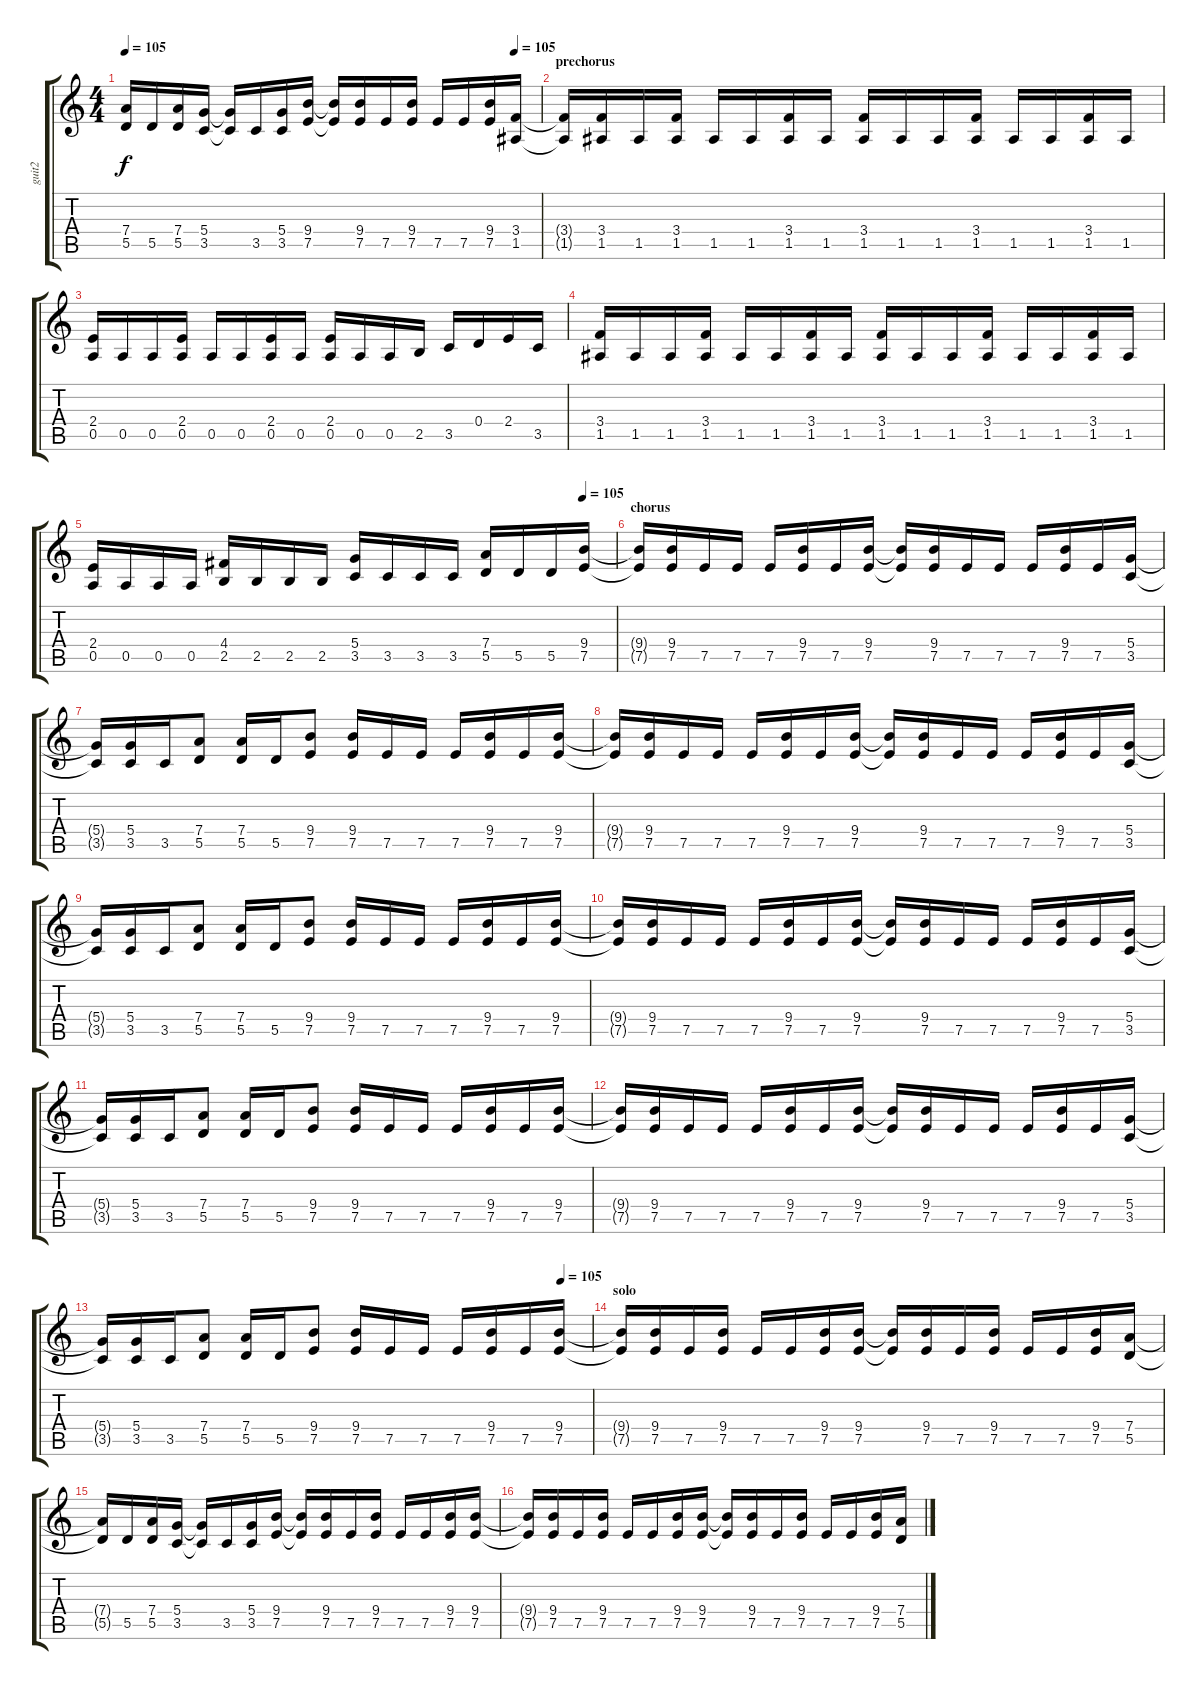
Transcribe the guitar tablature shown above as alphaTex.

\track ("guit2" "guit2") {instrument distortionguitar}
\staff {score tabs}
\tuning (E4 B3 G3 D3 A2 E2) {hide}
\ts (4 4)
\tempo 105
\tempo (105 0.9375)
\clef g2
\ks c
(7.4{t} 5.5{t}).16{dy f} 5.5.16 (7.4 5.5).16 (5.4 3.5).16 (5.4{t} 3.5{t}).16 3.5.16 (5.4 3.5).16 (9.4 7.5).16 (9.4{t} 7.5{t}).16 (9.4 7.5).16 7.5.16 (9.4 7.5).16 7.5.16 7.5.16 (9.4 7.5).16 (3.4 1.5).16 |
\section ("" "prechorus")
(3.4{t} 1.5{t}).16 (3.4 1.5).16 1.5.16 (3.4 1.5).16 1.5.16 1.5.16 (3.4 1.5).16 1.5.16 (3.4 1.5).16 1.5.16 1.5.16 (3.4 1.5).16 1.5.16 1.5.16 (3.4 1.5).16 1.5.16 |
(2.4 0.5).16 0.5.16 0.5.16 (2.4 0.5).16 0.5.16 0.5.16 (2.4 0.5).16 0.5.16 (2.4 0.5).16 0.5.16 0.5.16 2.5.16 3.5.16 0.4.16 2.4.16 3.5.16 |
(3.4 1.5).16 1.5.16 1.5.16 (3.4 1.5).16 1.5.16 1.5.16 (3.4 1.5).16 1.5.16 (3.4 1.5).16 1.5.16 1.5.16 (3.4 1.5).16 1.5.16 1.5.16 (3.4 1.5).16 1.5.16 |
\tempo (105 0.9375)
(2.4 0.5).16 0.5.16 0.5.16 0.5.16 (4.4 2.5).16 2.5.16 2.5.16 2.5.16 (5.4 3.5).16 3.5.16 3.5.16 3.5.16 (7.4 5.5).16 5.5.16 5.5.16 (9.4 7.5).16 |
\section ("" "chorus")
(9.4{t} 7.5{t}).16 (9.4 7.5).16 7.5.16 7.5.16 7.5.16 (9.4 7.5).16 7.5.16 (9.4 7.5).16 (9.4{t} 7.5{t}).16 (9.4 7.5).16 7.5.16 7.5.16 7.5.16 (9.4 7.5).16 7.5.16 (5.4 3.5).16 |
(5.4{t} 3.5{t}).16 (5.4 3.5).16 3.5.16 (7.4 5.5).8 (7.4 5.5).16 5.5.16 (9.4 7.5).8 (9.4 7.5).16 7.5.16 7.5.16 7.5.16 (9.4 7.5).16 7.5.16 (9.4 7.5).16 |
(9.4{t} 7.5{t}).16 (9.4 7.5).16 7.5.16 7.5.16 7.5.16 (9.4 7.5).16 7.5.16 (9.4 7.5).16 (9.4{t} 7.5{t}).16 (9.4 7.5).16 7.5.16 7.5.16 7.5.16 (9.4 7.5).16 7.5.16 (5.4 3.5).16 |
(5.4{t} 3.5{t}).16 (5.4 3.5).16 3.5.16 (7.4 5.5).8 (7.4 5.5).16 5.5.16 (9.4 7.5).8 (9.4 7.5).16 7.5.16 7.5.16 7.5.16 (9.4 7.5).16 7.5.16 (9.4 7.5).16 |
(9.4{t} 7.5{t}).16 (9.4 7.5).16 7.5.16 7.5.16 7.5.16 (9.4 7.5).16 7.5.16 (9.4 7.5).16 (9.4{t} 7.5{t}).16 (9.4 7.5).16 7.5.16 7.5.16 7.5.16 (9.4 7.5).16 7.5.16 (5.4 3.5).16 |
(5.4{t} 3.5{t}).16 (5.4 3.5).16 3.5.16 (7.4 5.5).8 (7.4 5.5).16 5.5.16 (9.4 7.5).8 (9.4 7.5).16 7.5.16 7.5.16 7.5.16 (9.4 7.5).16 7.5.16 (9.4 7.5).16 |
(9.4{t} 7.5{t}).16 (9.4 7.5).16 7.5.16 7.5.16 7.5.16 (9.4 7.5).16 7.5.16 (9.4 7.5).16 (9.4{t} 7.5{t}).16 (9.4 7.5).16 7.5.16 7.5.16 7.5.16 (9.4 7.5).16 7.5.16 (5.4 3.5).16 |
\tempo (105 0.9375)
(5.4{t} 3.5{t}).16 (5.4 3.5).16 3.5.16 (7.4 5.5).8 (7.4 5.5).16 5.5.16 (9.4 7.5).8 (9.4 7.5).16 7.5.16 7.5.16 7.5.16 (9.4 7.5).16 7.5.16 (9.4 7.5).16 |
\section ("" "solo")
(9.4{t} 7.5{t}).16 (9.4 7.5).16 7.5.16 (9.4 7.5).16 7.5.16 7.5.16 (9.4 7.5).16 (9.4 7.5).16 (9.4{t} 7.5{t}).16 (9.4 7.5).16 7.5.16 (9.4 7.5).16 7.5.16 7.5.16 (9.4 7.5).16 (7.4 5.5).16 |
(7.4{t} 5.5{t}).16 5.5.16 (7.4 5.5).16 (5.4 3.5).16 (5.4{t} 3.5{t}).16 3.5.16 (5.4 3.5).16 (9.4 7.5).16 (9.4{t} 7.5{t}).16 (9.4 7.5).16 7.5.16 (9.4 7.5).16 7.5.16 7.5.16 (9.4 7.5).16 (9.4 7.5).16 |
(9.4{t} 7.5{t}).16 (9.4 7.5).16 7.5.16 (9.4 7.5).16 7.5.16 7.5.16 (9.4 7.5).16 (9.4 7.5).16 (9.4{t} 7.5{t}).16 (9.4 7.5).16 7.5.16 (9.4 7.5).16 7.5.16 7.5.16 (9.4 7.5).16 (7.4 5.5).16
